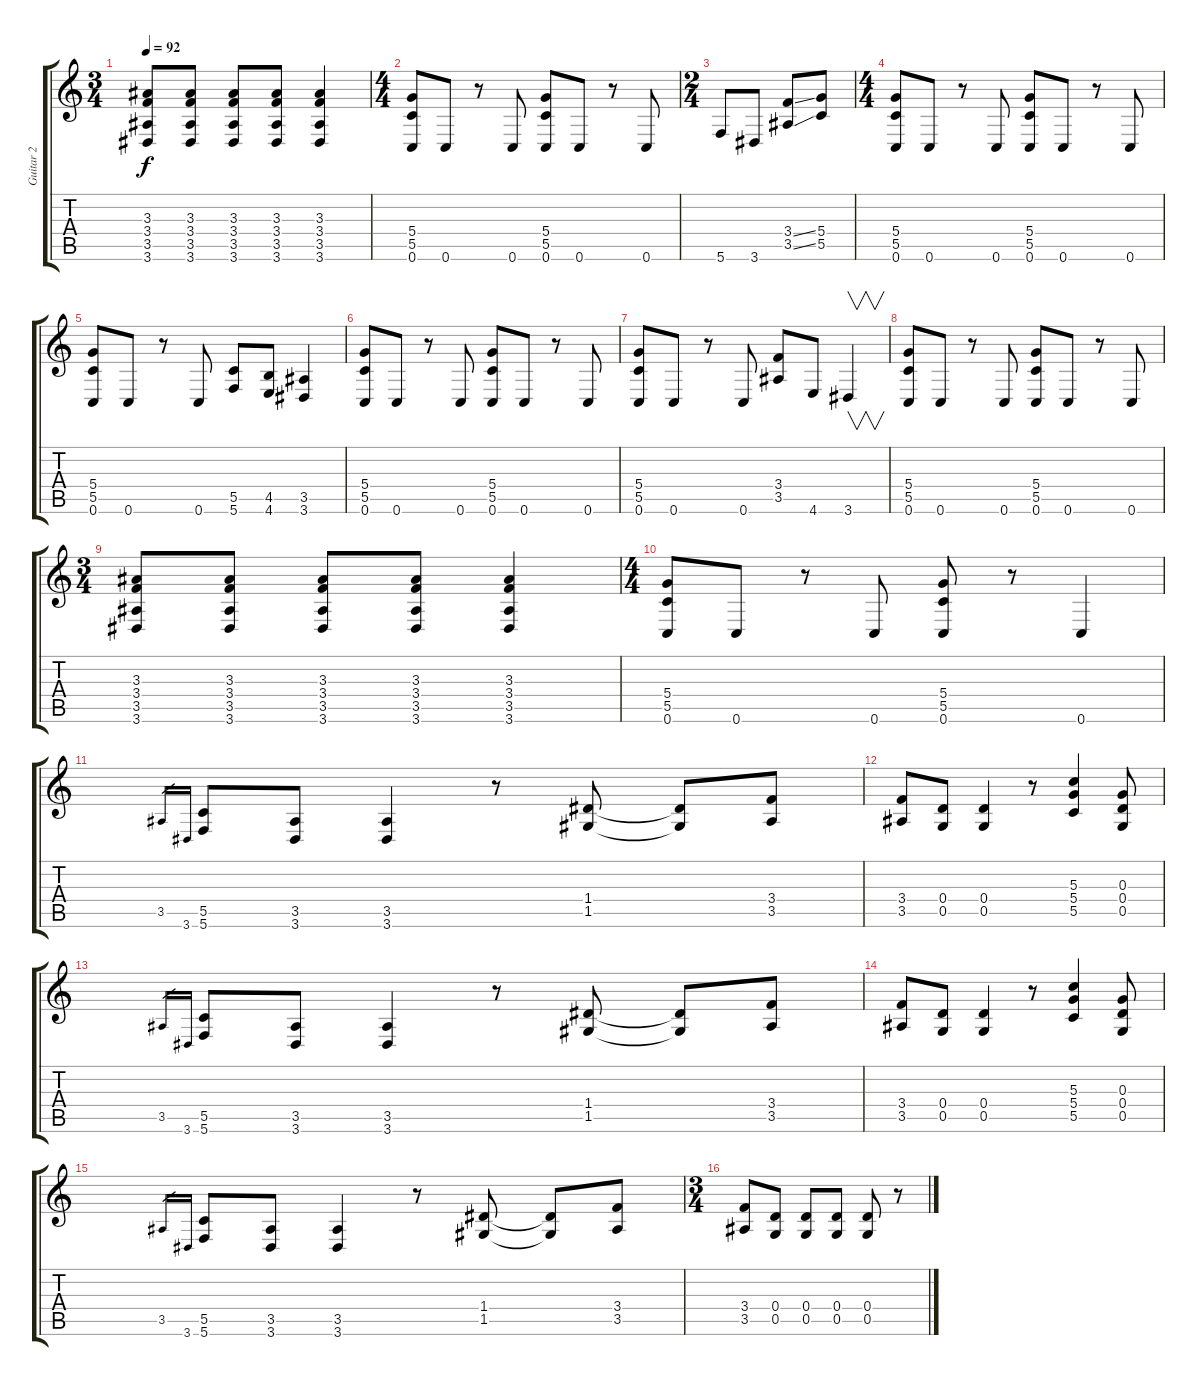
\track ("Guitar 2" "Guitar 2") {instrument overdrivenguitar}
\staff {score tabs}
\tuning (E4 B3 G3 D3 G2 C2) {hide}
\ts (3 4)
\tempo 92
\clef g2
\ks c
(3.3 3.4 3.5 3.6).8{dy f} (3.3 3.4 3.5 3.6).8 (3.3 3.4 3.5 3.6).8 (3.3 3.4 3.5 3.6).8 (3.3 3.4 3.5 3.6).4 |
\ts (4 4)
(5.4 5.5 0.6).8 0.6.8 r.8 0.6.8 (5.4 5.5 0.6).8 0.6.8 r.8 0.6.8 |
\ts (2 4)
5.6.8 3.6.8 (3.4{ss} 3.5{ss}).8 (5.4 5.5).8 |
\ts (4 4)
(5.4 5.5 0.6).8 0.6.8 r.8 0.6.8 (5.4 5.5 0.6).8 0.6.8 r.8 0.6.8 |
(5.4 5.5 0.6).8 0.6.8 r.8 0.6.8 (5.5 5.6).8 (4.5 4.6).8 (3.5 3.6).4 |
(5.4 5.5 0.6).8 0.6.8 r.8 0.6.8 (5.4 5.5 0.6).8 0.6.8 r.8 0.6.8 |
(5.4 5.5 0.6).8 0.6.8 r.8 0.6.8 (3.4 3.5).8 4.6.8 3.6.4{v} |
(5.4 5.5 0.6).8 0.6.8 r.8 0.6.8 (5.4 5.5 0.6).8 0.6.8 r.8 0.6.8 |
\ts (3 4)
(3.3 3.4 3.5 3.6).8 (3.3 3.4 3.5 3.6).8 (3.3 3.4 3.5 3.6).8 (3.3 3.4 3.5 3.6).8 (3.3 3.4 3.5 3.6).4 |
\ts (4 4)
(5.4 5.5 0.6).8 0.6.8 r.8 0.6.8 (5.4 5.5 0.6).8 r.8 0.6.4 |
3.5.16{gr} 3.6.16{gr} (5.5 5.6).8 (3.5 3.6).8 (3.5 3.6).4 r.8 (1.4 1.5).8 (1.4{t} 1.5{t}).8 (3.4 3.5).8 |
(3.4 3.5).8 (0.4 0.5).8 (0.4 0.5).4 r.8 (5.3 5.4 5.5).4 (0.3 0.4 0.5).8 |
3.5.16{gr} 3.6.16{gr} (5.5 5.6).8 (3.5 3.6).8 (3.5 3.6).4 r.8 (1.4 1.5).8 (1.4{t} 1.5{t}).8 (3.4 3.5).8 |
(3.4 3.5).8 (0.4 0.5).8 (0.4 0.5).4 r.8 (5.3 5.4 5.5).4 (0.3 0.4 0.5).8 |
3.5.16{gr} 3.6.16{gr} (5.5 5.6).8 (3.5 3.6).8 (3.5 3.6).4 r.8 (1.4 1.5).8 (1.4{t} 1.5{t}).8 (3.4 3.5).8 |
\ts (3 4)
(3.4 3.5).8 (0.4 0.5).8 (0.4 0.5).8 (0.4 0.5).8 (0.4 0.5).8 r.8
